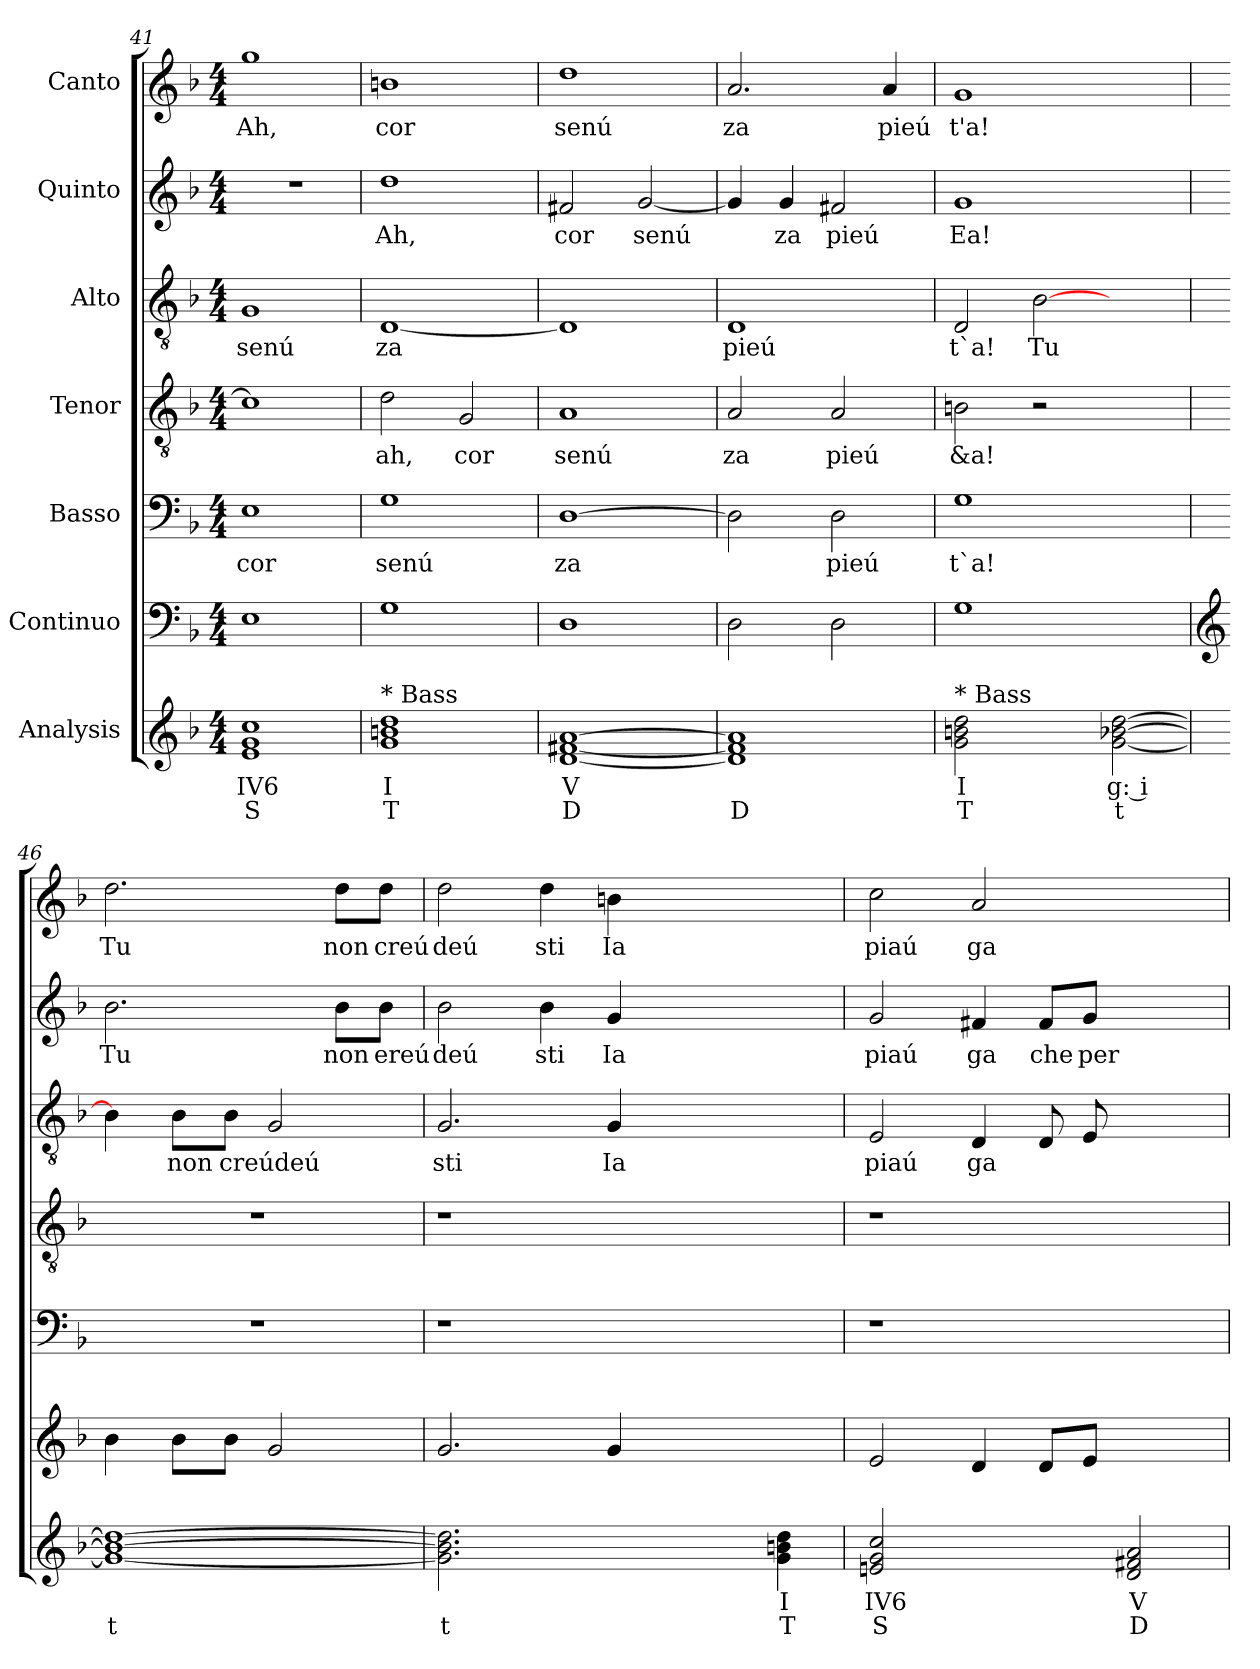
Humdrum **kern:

**kern	**text	**text	**kern	**kern	**text	**kern	**text	**kern	**text	**kern	**text	**kern	**text
*part7	*part7	*part7	*part6	*part5	*part5	*part4	*part4	*part3	*part3	*part2	*part2	*part1	*part1
*staff7	*staff7	*staff7	*staff6	*staff5	*staff5	*staff4	*staff4	*staff3	*staff3	*staff2	*staff2	*staff1	*staff1
*I"Analysis	*	*	*I"Continuo	*I"Basso	*	*I"Tenor	*	*I"Alto	*	*I"Quinto	*	*I"Canto	*
*	*	*	*clefF4	*clefF4	*	*clefGv2	*	*clefGv2	*	*clefG2	*	*clefG2	*
*k[b-]	*	*	*k[b-]	*k[b-]	*	*k[b-]	*	*k[b-]	*	*k[b-]	*	*k[b-]	*
*	*	*	*F:	*F:	*	*F:	*	*F:	*	*F:	*	*F:	*
*M4/4	*	*	*M4/4	*M4/4	*	*M4/4	*	*M4/4	*	*M4/4	*	*M4/4	*
=41	=41	=41	=41	=41	=41	=41	=41	=41	=41	=41	=41	=41	=41
!	!	!	!	!	!LO:LY:b	!	!	!	!	!	!	!	!
!	!	!	!	!	!	!	!	!	!LO:LY:b	!	!	!	!
!	!	!	!	!	!	!	!	!	!	!	!	!	!LO:LY:b
1e 1g 1cc	IV6	S	1E	1E	cor	1c]	.	1G	senú	1r	.	1gg	Ah,
=42	=42	=42	=42	=42	=42	=42	=42	=42	=42	=42	=42	=42	=42
!	!	!	!	!	!LO:LY:b	!	!	!	!	!	!	!	!
!	!	!	!	!	!	!	!LO:LY:b	!	!	!	!	!	!
!	!	!	!	!	!	!	!	!	!LO:LY:b	!	!	!	!
!	!	!	!	!	!	!	!	!	!	!	!LO:LY:b	!	!
!LO:TX:a:t=* Bass	!	!	!	!	!	!	!	!	!	!	!	!	!
!	!	!	!	!	!	!	!	!	!	!	!	!	!LO:LY:b
1g 1bn 1dd	I	T	1G	1G	senú	2d\	ah,	[1D	za	1dd	Ah,	1bn	cor
!	!	!	!	!	!	!	!LO:LY:b	!	!	!	!	!	!
.	.	.	.	.	.	2G/	cor	.	.	.	.	.	.
=43	=43	=43	=43	=43	=43	=43	=43	=43	=43	=43	=43	=43	=43
!	!	!	!	!	!LO:LY:b	!	!	!	!	!	!	!	!
!	!	!	!	!	!	!	!LO:LY:b	!	!	!	!	!	!
!	!	!	!	!	!	!	!	!	!	!	!LO:LY:b	!	!
!	!	!	!	!	!	!	!	!	!	!	!	!	!LO:LY:b
[1d [1f#X [1a	V	D	1D	[1D	za	1A	senú	1D]	.	2f#X/	cor	1dd	senú
!	!	!	!	!	!	!	!	!	!	!	!LO:LY:b	!	!
.	.	.	.	.	.	.	.	.	.	[2g/	senú	.	.
=44	=44	=44	=44	=44	=44	=44	=44	=44	=44	=44	=44	=44	=44
!	!	!	!	!	!	!	!LO:LY:b	!	!	!	!	!	!
!	!	!	!	!	!	!	!	!	!LO:LY:b	!	!	!	!
!	!	!	!	!	!	!	!	!	!	!	!	!	!LO:LY:b
1d] 1f#] 1a]	.	D	2D\	2D\]	.	2A/	za	1D	pieú	4g/]	.	2.a/	za
!	!	!	!	!	!	!	!	!	!	!	!LO:LY:b	!	!
.	.	.	.	.	.	.	.	.	.	4g/	za	.	.
!	!	!	!	!	!LO:LY:b	!	!	!	!	!	!	!	!
!	!	!	!	!	!	!	!LO:LY:b	!	!	!	!	!	!
!	!	!	!	!	!	!	!	!	!	!	!LO:LY:b	!	!
.	.	.	2D\	2D\	pieú	2A/	pieú	.	.	2f#X/	pieú	.	.
!	!	!	!	!	!	!	!	!	!	!	!	!	!LO:LY:b
.	.	.	.	.	.	.	.	.	.	.	.	4a/	pieú
=45	=45	=45	=45	=45	=45	=45	=45	=45	=45	=45	=45	=45	=45
!	!	!	!	!	!LO:LY:b	!	!	!	!	!	!	!	!
!	!	!	!	!	!	!	!LO:LY:b	!	!	!	!	!	!
!	!	!	!	!	!	!	!	!	!LO:LY:b	!	!	!	!
!	!	!	!	!	!	!	!	!	!	!	!LO:LY:b	!	!
!LO:TX:a:t=* Bass	!	!	!	!	!	!	!	!	!	!	!	!	!
!	!	!	!	!	!	!	!	!	!	!	!	!	!LO:LY:b
2g 2bn 2dd	I	T	1G	1G	t`a!	2Bn\	&a!	2D/	t`a!	1g	Ea!	1g	t'a!
!	!	!	!	!	!	!	!	!	!LO:LY:b	!	!	!	!
2ryy	.	.	.	.	.	2r	.	[2B-\	Tu	.	.	.	.
[2g [2b-X [2dd	g: i	t	2ryy	2ryy	.	2ryy	.	2ryy	.	2ryy	.	2ryy	.
=46	=46	=46	=46	=46	=46	=46	=46	=46	=46	=46	=46	=46	=46
*	*	*	*clefG2	*	*	*	*	*	*	*	*	*	*
!	!	!	!	!	!	!	!	!	!	!	!LO:LY:b	!	!
!	!	!	!	!	!	!	!	!	!	!	!	!	!LO:LY:b
1g_ 1b-_ 1dd_	.	t	4b-\	1r	.	1r	.	4B-\]	.	2.b-\	Tu	2.dd\	Tu
!	!	!	!	!	!	!	!	!	!LO:LY:b	!	!	!	!
.	.	.	8b-\L	.	.	.	.	8B-\L	non	.	.	.	.
!	!	!	!	!	!	!	!	!	!LO:LY:b	!	!	!	!
.	.	.	8b-\J	.	.	.	.	8B-\J	creúdeú	.	.	.	.
.	.	.	2g/	.	.	.	.	2G/	.	.	.	.	.
!	!	!	!	!	!	!	!	!	!	!	!LO:LY:b	!	!
!	!	!	!	!	!	!	!	!	!	!	!	!	!LO:LY:b
.	.	.	.	.	.	.	.	.	.	8b-\L	non	8dd\L	non
!	!	!	!	!	!	!	!	!	!	!	!LO:LY:b	!	!
!	!	!	!	!	!	!	!	!	!	!	!	!	!LO:LY:b
.	.	.	.	.	.	.	.	.	.	8b-\J	ereú	8dd\J	creú
=47	=47	=47	=47	=47	=47	=47	=47	=47	=47	=47	=47	=47	=47
!	!	!	!	!	!	!	!	!	!LO:LY:b	!	!	!	!
!	!	!	!	!	!	!	!	!	!	!	!LO:LY:b	!	!
!	!	!	!	!	!	!	!	!	!	!	!	!	!LO:LY:b
2.g] 2.b-] 2.dd]	.	t	2.g/	1r	.	1r	.	2.G/	sti	2b-\	deú	2dd\	deú
!	!	!	!	!	!	!	!	!	!	!	!LO:LY:b	!	!
!	!	!	!	!	!	!	!	!	!	!	!	!	!LO:LY:b
.	.	.	.	.	.	.	.	.	.	4b-\	sti	4dd\	sti
!	!	!	!	!	!	!	!	!	!LO:LY:b	!	!	!	!
!	!	!	!	!	!	!	!	!	!	!	!LO:LY:b	!	!
!	!	!	!	!	!	!	!	!	!	!	!	!	!LO:LY:b
2.ryy	.	.	4g/	.	.	.	.	4G/	Ia	4g/	Ia	4bn\	Ia
.	.	.	2.ryy	2.ryy	.	2.ryy	.	2.ryy	.	2.ryy	.	2.ryy	.
4g 4bn 4dd	I	T	.	.	.	.	.	.	.	.	.	.	.
=48	=48	=48	=48	=48	=48	=48	=48	=48	=48	=48	=48	=48	=48
!	!	!	!	!	!	!	!	!	!LO:LY:b	!	!	!	!
!	!	!	!	!	!	!	!	!	!	!	!LO:LY:b	!	!
!	!	!	!	!	!	!	!	!	!	!	!	!	!LO:LY:b
2en 2g 2cc	IV6	S	2e/	1r	.	1r	.	2E/	piaú	2g/	piaú	2cc\	piaú
!	!	!	!	!	!	!	!	!	!LO:LY:b	!	!	!	!
!	!	!	!	!	!	!	!	!	!	!	!LO:LY:b	!	!
!	!	!	!	!	!	!	!	!	!	!	!	!	!LO:LY:b
2ryy	.	.	4d/	.	.	.	.	4D/	ga	4f#X/	ga	2a/	ga
!	!	!	!	!	!	!	!	!	!	!	!LO:LY:b	!	!
.	.	.	8d/L	.	.	.	.	8D/	.	8f#/L	che	.	.
!	!	!	!	!	!	!	!	!	!	!	!LO:LY:b	!	!
.	.	.	8e/J	.	.	.	.	8E/	.	8g/J	per	.	.
2d 2f#X 2a	V	D	2ryy	2ryy	.	2ryy	.	2ryy	.	2ryy	.	2ryy	.
=	=	=	=	=	=	=	=	=	=	=	=	=	=
*-	*-	*-	*-	*-	*-	*-	*-	*-	*-	*-	*-	*-	*-
